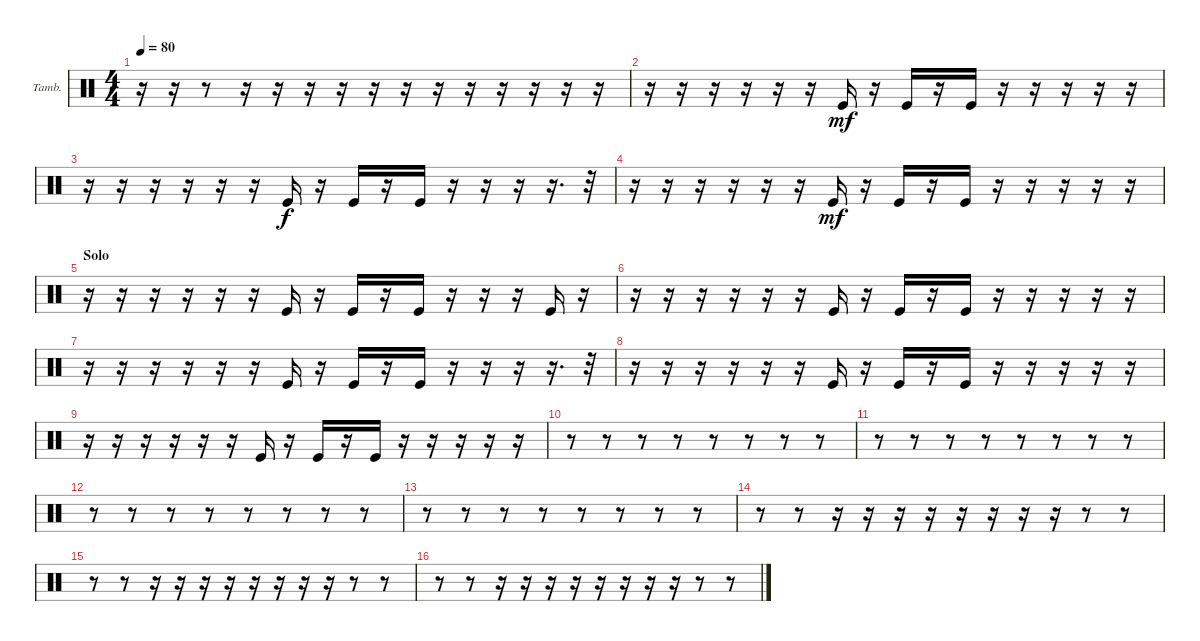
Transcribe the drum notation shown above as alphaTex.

\bracketExtendMode groupsimilarinstruments
\firstSystemTrackNameOrientation horizontal
\otherSystemsTrackNameOrientation horizontal
\track ("Tambourine" "Tamb.") {instrument percussion}
\staff {score}
\articulation defaults
\ts (4 4)
\tempo 80
\clef neutral
\ks c
r.16{dy mf} r.16 r.8 r.16 r.16 r.16 r.16 r.16 r.16 r.16 r.16 r.16 r.16 r.16 r.16 |
r.16 r.16 r.16 r.16 r.16 r.16 "Kick (hit)".16 r.16 "Kick (hit)".16 r.16 "Kick (hit)".16 r.16 r.16 r.16 r.16 r.16 |
r.16 r.16 r.16 r.16 r.16 r.16 "Kick (hit)".16{dy f} r.16 "Kick (hit)".16 r.16 "Kick (hit)".16 r.16 r.16 r.16 r.16{d} r.32 |
r.16 r.16 r.16 r.16 r.16 r.16 "Kick (hit)".16{dy mf} r.16 "Kick (hit)".16 r.16 "Kick (hit)".16 r.16 r.16 r.16 r.16 r.16 |
\section ("" "Solo")
r.16 r.16 r.16 r.16 r.16 r.16 "Kick (hit)".16 r.16 "Kick (hit)".16 r.16 "Kick (hit)".16 r.16 r.16 r.16 "Kick (hit)".16 r.16 |
r.16 r.16 r.16 r.16 r.16 r.16 "Kick (hit)".16 r.16 "Kick (hit)".16 r.16 "Kick (hit)".16 r.16 r.16 r.16 r.16 r.16 |
r.16 r.16 r.16 r.16 r.16 r.16 "Kick (hit)".16 r.16 "Kick (hit)".16 r.16 "Kick (hit)".16 r.16 r.16 r.16 r.16{d} r.32 |
r.16 r.16 r.16 r.16 r.16 r.16 "Kick (hit)".16 r.16 "Kick (hit)".16 r.16 "Kick (hit)".16 r.16 r.16 r.16 r.16 r.16 |
r.16 r.16 r.16 r.16 r.16 r.16 "Kick (hit)".16 r.16 "Kick (hit)".16 r.16 "Kick (hit)".16 r.16 r.16 r.16 r.16 r.16 |
r.8 r.8 r.8 r.8 r.8 r.8 r.8 r.8 |
r.8 r.8 r.8 r.8 r.8 r.8 r.8 r.8 |
r.8 r.8 r.8 r.8 r.8 r.8 r.8 r.8 |
r.8 r.8 r.8 r.8 r.8 r.8 r.8 r.8 |
r.8 r.8 r.16 r.16 r.16 r.16 r.16 r.16 r.16 r.16 r.8 r.8 |
r.8 r.8 r.16 r.16 r.16 r.16 r.16 r.16 r.16 r.16 r.8 r.8 |
r.8 r.8 r.16 r.16 r.16 r.16 r.16 r.16 r.16 r.16 r.8 r.8
